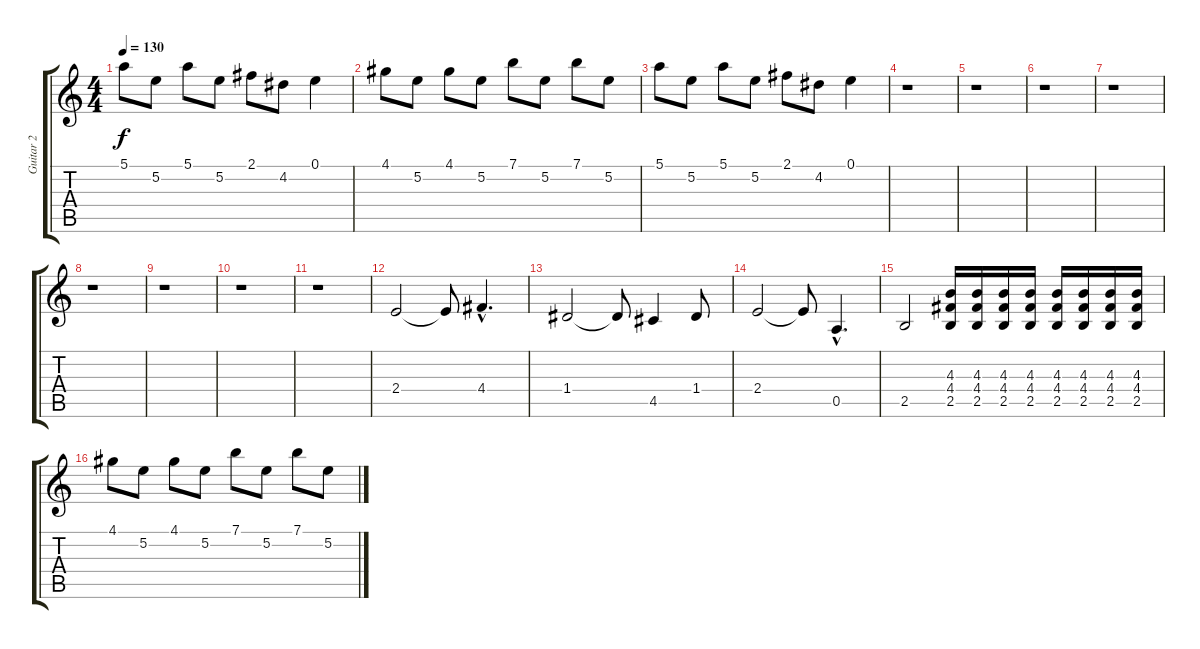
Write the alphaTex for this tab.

\track ("Guitar 2" "Guitar 2") {instrument distortionguitar}
\staff {score tabs}
\tuning (E4 B3 G3 D3 A2 E2) {hide}
\ts (4 4)
\tempo 130
\clef g2
\ks c
5.1.8{dy f} 5.2.8 5.1.8 5.2.8 2.1.8 4.2.8 0.1.4 |
4.1.8 5.2.8 4.1.8 5.2.8 7.1.8 5.2.8 7.1.8 5.2.8 |
5.1.8 5.2.8 5.1.8 5.2.8 2.1.8 4.2.8 0.1.4 |
r.1 |
r.1 |
r.1 |
r.1 |
r.1 |
r.1 |
r.1 |
r.1 |
2.4.2 2.4{t}.8 4.4{hac}.4{d} |
1.4.2 1.4{t}.8 4.5.4 1.4.8 |
2.4.2 2.4{t}.8 0.5{hac}.4{d} |
2.5.2 (4.3 4.4 2.5).16 (4.3 4.4 2.5).16 (4.3 4.4 2.5).16 (4.3 4.4 2.5).16 (4.3 4.4 2.5).16 (4.3 4.4 2.5).16 (4.3 4.4 2.5).16 (4.3 4.4 2.5).16 |
4.1.8 5.2.8 4.1.8 5.2.8 7.1.8 5.2.8 7.1.8 5.2.8
